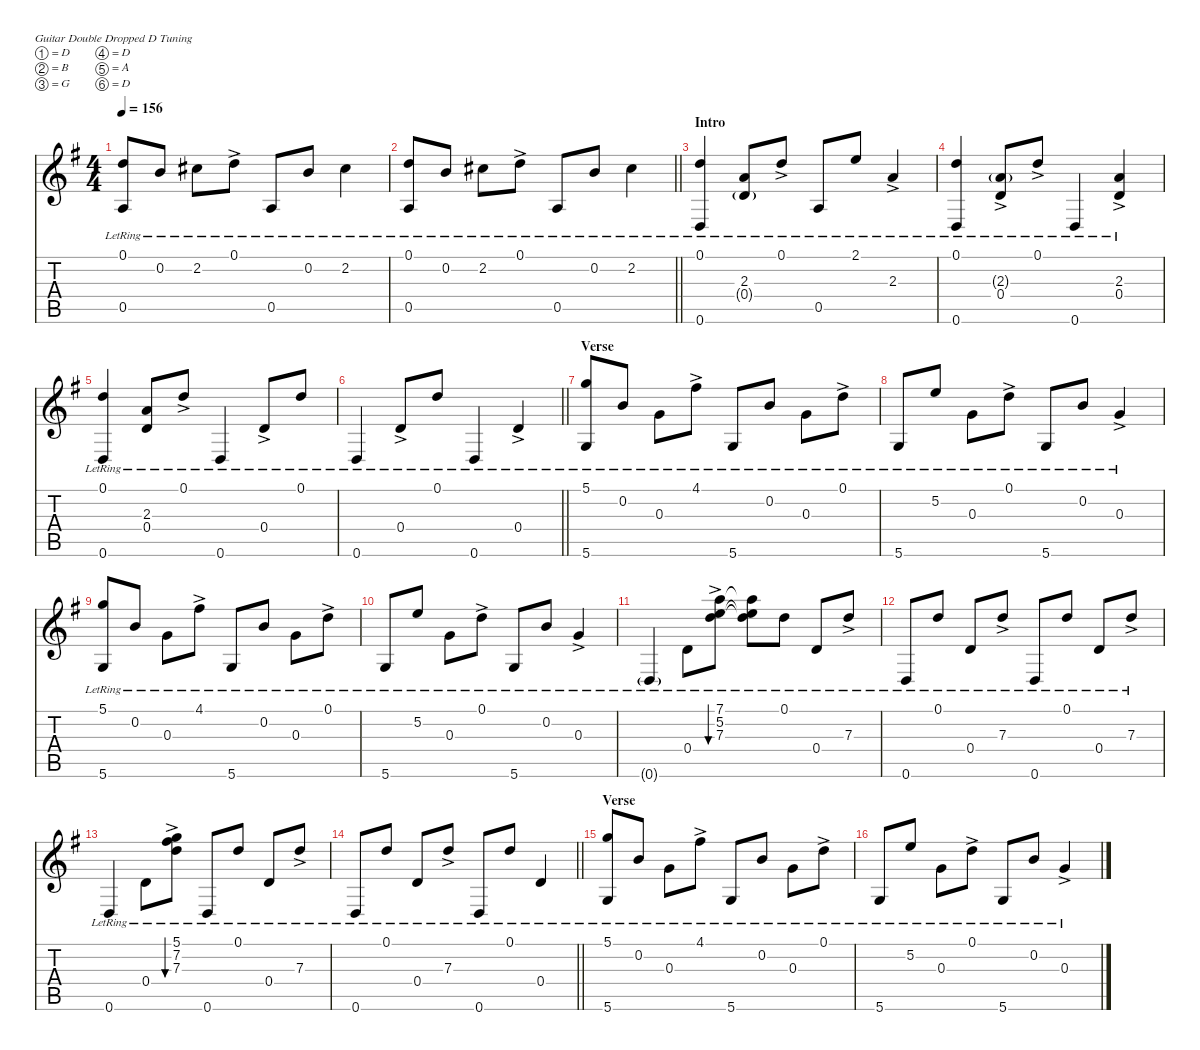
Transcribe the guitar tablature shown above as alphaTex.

\defaultSystemsLayout 4
\hideDynamics
\bracketExtendMode nobrackets
\singleTrackTrackNamePolicy hidden
\multiTrackTrackNamePolicy hidden
\otherSystemsTrackNameOrientation horizontal
\track ("Guitar 2" "n.guit.") {mute instrument acousticguitarnylon}
\staff {score tabs}
\tuning (D4 B3 G3 D3 A2 D2)
\ts (4 4)
\tempo 156
\clef g2
\ks g
(0.1{lr acc forcenatural} 0.5{lr acc forcenatural}).8{dy f beam Up} 0.2{lr acc forcenatural}.8{beam Up} 2.2{lr acc #}.8{beam Down} 0.1{ac lr acc forcenatural}.8{beam Down} 0.5{lr acc forcenatural}.8{beam Up} 0.2{lr acc forcenatural}.8{beam Up} 2.2{lr acc #}.4{beam Down} |
\barLineRight lightlight
(0.1{lr acc forcenatural} 0.5{lr acc forcenatural}).8{beam Up} 0.2{lr acc forcenatural}.8{beam Up} 2.2{lr acc #}.8{beam Down} 0.1{ac lr acc forcenatural}.8{beam Down} 0.5{lr acc forcenatural}.8{beam Up} 0.2{lr acc forcenatural}.8{beam Up} 2.2{lr acc #}.4{beam Down} |
\section ("" "Intro")
(0.1{lr acc forcenatural} 0.6{lr acc forcenatural}).4{beam Up} (2.3{lr acc forcenatural} 0.4{g lr acc forcenatural}).8{beam Up} 0.1{ac lr acc forcenatural}.8{beam Up} 0.5{lr acc forcenatural}.8{beam Up} 2.1{lr acc forcenatural}.8{beam Up} 2.3{ac lr acc forcenatural}.4{beam Up} |
(0.1{lr acc forcenatural} 0.6{lr acc forcenatural}).4{beam Up} (2.3{g lr acc forcenatural} 0.4{ac lr acc forcenatural}).8{beam Up} 0.1{ac lr acc forcenatural}.8{beam Up} 0.6{lr acc forcenatural}.4{beam Up} (2.3{ac lr acc forcenatural} 0.4{ac lr acc forcenatural}).4{beam Up} |
(0.1{lr acc forcenatural} 0.6{lr acc forcenatural}).4{beam Up} (2.3{lr acc forcenatural} 0.4{lr acc forcenatural}).8{beam Up} 0.1{ac lr acc forcenatural}.8{beam Up} 0.6{lr acc forcenatural}.4{beam Up} 0.4{ac lr acc forcenatural}.8{beam Up} 0.1{lr acc forcenatural}.8{beam Up} |
\barLineRight lightlight
0.6{lr acc forcenatural}.4{beam Up} 0.4{ac lr acc forcenatural}.8{beam Up} 0.1{lr acc forcenatural}.8{beam Up} 0.6{lr acc forcenatural}.4{beam Up} 0.4{ac lr acc forcenatural}.4{beam Up} |
\section ("" "Verse")
(5.1{lr acc forcenatural} 5.6{lr acc forcenatural}).8{beam Up} 0.2{lr acc forcenatural}.8{beam Up} 0.3{lr acc forcenatural}.8{beam Down} 4.1{ac lr acc #}.8{beam Down} 5.6{lr acc forcenatural}.8{beam Up} 0.2{lr acc forcenatural}.8{beam Up} 0.3{lr acc forcenatural}.8{beam Down} 0.1{ac lr acc forcenatural}.8{beam Down} |
5.6{lr acc forcenatural}.8{beam Up} 5.2{lr acc forcenatural}.8{beam Up} 0.3{lr acc forcenatural}.8{beam Down} 0.1{ac lr acc forcenatural}.8{beam Down} 5.6{lr acc forcenatural}.8{beam Up} 0.2{lr acc forcenatural}.8{beam Up} 0.3{ac lr acc forcenatural}.4{beam Up} |
(5.1{lr acc forcenatural} 5.6{lr acc forcenatural}).8{beam Up} 0.2{lr acc forcenatural}.8{beam Up} 0.3{lr acc forcenatural}.8{beam Down} 4.1{ac lr acc #}.8{beam Down} 5.6{lr acc forcenatural}.8{beam Up} 0.2{lr acc forcenatural}.8{beam Up} 0.3{lr acc forcenatural}.8{beam Down} 0.1{ac lr acc forcenatural}.8{beam Down} |
5.6{lr acc forcenatural}.8{beam Up} 5.2{lr acc forcenatural}.8{beam Up} 0.3{lr acc forcenatural}.8{beam Down} 0.1{ac lr acc forcenatural}.8{beam Down} 5.6{lr acc forcenatural}.8{beam Up} 0.2{lr acc forcenatural}.8{beam Up} 0.3{ac lr acc forcenatural}.4{beam Up} |
0.6{g lr acc forcenatural}.4{beam Up} 0.4{lr acc forcenatural}.8{beam Down} (7.1{ac lr acc forcenatural} 5.2{ac lr acc forcenatural} 7.3{ac lr acc forcenatural}).8{bu 240 beam Down} (7.1{lr t acc forcenatural} 5.2{lr t acc forcenatural} 7.3{lr t acc forcenatural}).8{beam Down} 0.1{lr acc forcenatural}.8{beam Down} 0.4{lr acc forcenatural}.8{beam Up} 7.3{ac lr acc forcenatural}.8{beam Up} |
0.6{lr acc forcenatural}.8{beam Up} 0.1{lr acc forcenatural}.8{beam Up} 0.4{lr acc forcenatural}.8{beam Up} 7.3{ac lr acc forcenatural}.8{beam Up} 0.6{lr acc forcenatural}.8{beam Up} 0.1{lr acc forcenatural}.8{beam Up} 0.4{lr acc forcenatural}.8{beam Up} 7.3{ac lr acc forcenatural}.8{beam Up} |
0.6{lr acc forcenatural}.4{beam Up} 0.4{lr acc forcenatural}.8{beam Down} (5.1{ac lr acc forcenatural} 7.2{ac lr acc #} 7.3{ac lr acc forcenatural}).8{bu 240 beam Down} 0.6{lr acc forcenatural}.8{beam Up} 0.1{lr acc forcenatural}.8{beam Up} 0.4{lr acc forcenatural}.8{beam Up} 7.3{ac lr acc forcenatural}.8{beam Up} |
\barLineRight lightlight
0.6{lr acc forcenatural}.8{beam Up} 0.1{lr acc forcenatural}.8{beam Up} 0.4{lr acc forcenatural}.8{beam Up} 7.3{ac lr acc forcenatural}.8{beam Up} 0.6{lr acc forcenatural}.8{beam Up} 0.1{lr acc forcenatural}.8{beam Up} 0.4{lr acc forcenatural}.4{beam Up} |
\section ("" "Verse")
(5.1{lr acc forcenatural} 5.6{lr acc forcenatural}).8{beam Up} 0.2{lr acc forcenatural}.8{beam Up} 0.3{lr acc forcenatural}.8{beam Down} 4.1{ac lr acc #}.8{beam Down} 5.6{lr acc forcenatural}.8{beam Up} 0.2{lr acc forcenatural}.8{beam Up} 0.3{lr acc forcenatural}.8{beam Down} 0.1{ac lr acc forcenatural}.8{beam Down} |
5.6{lr acc forcenatural}.8{beam Up} 5.2{lr acc forcenatural}.8{beam Up} 0.3{lr acc forcenatural}.8{beam Down} 0.1{ac lr acc forcenatural}.8{beam Down} 5.6{lr acc forcenatural}.8{beam Up} 0.2{lr acc forcenatural}.8{beam Up} 0.3{ac lr acc forcenatural}.4{beam Up}
